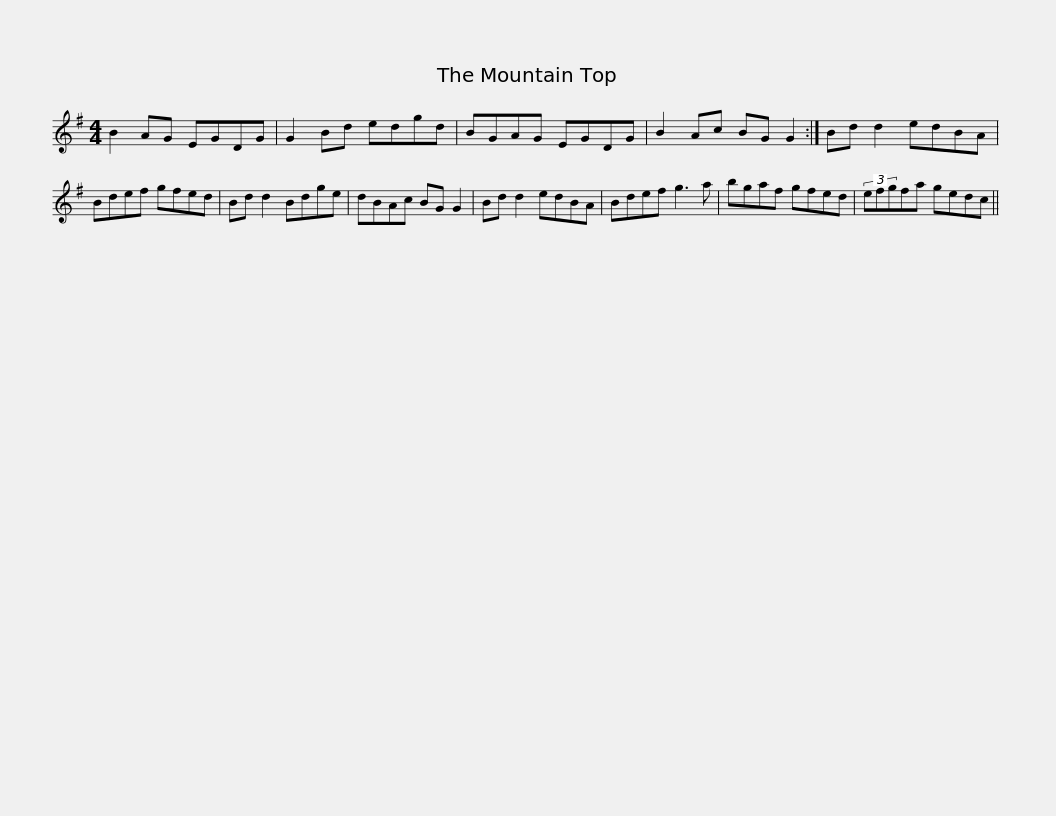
X:1
L:1/8
M:4/4
I:linebreak $
K:G
V:1 treble
V:1
 B2 AG EGDG | G2 Bd edgd | BGAG EGDG | B2 Ac BG G2 :| Bd d2 edBA | %5
 Bdef gfed |$ Bd d2 Bdge | dBAc BG G2 | Bd d2 edBA | Bdef g3 a | %10
 bgaf gfed | (3efgfa gedc || %12
